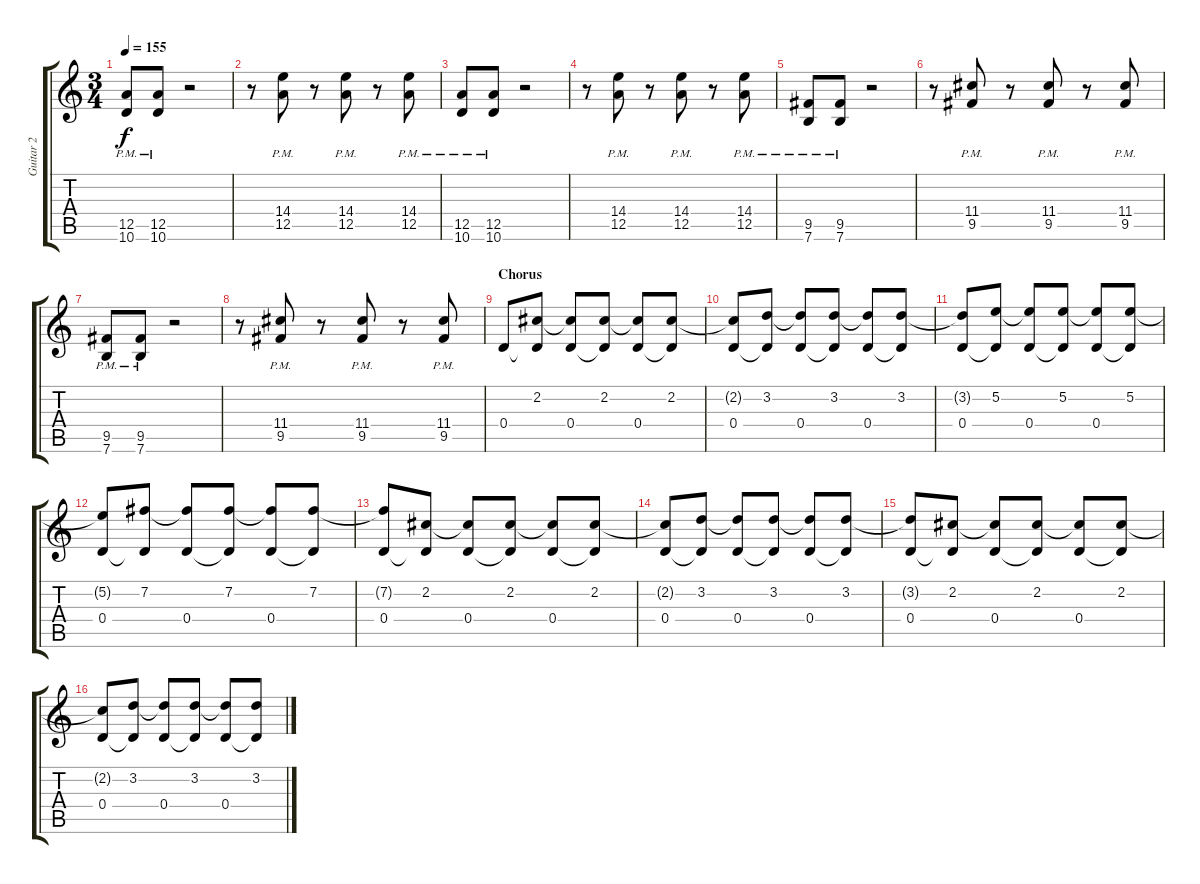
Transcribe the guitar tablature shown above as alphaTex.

\track ("Guitar 2" "Guitar 2") {instrument overdrivenguitar}
\staff {score tabs}
\tuning (E4 B3 G3 D3 A2 E2) {hide}
\ts (3 4)
\tempo 155
\clef g2
\ks c
(12.5{pm} 10.6{pm}).8{dy f} (12.5{pm} 10.6{pm}).8 r.2 |
r.8 (14.4{pm} 12.5{pm}).8 r.8 (14.4{pm} 12.5{pm}).8 r.8 (14.4{pm} 12.5{pm}).8 |
(12.5{pm} 10.6{pm}).8 (12.5{pm} 10.6{pm}).8 r.2 |
r.8 (14.4{pm} 12.5{pm}).8 r.8 (14.4{pm} 12.5{pm}).8 r.8 (14.4{pm} 12.5{pm}).8 |
(9.5{pm} 7.6{pm}).8 (9.5{pm} 7.6{pm}).8 r.2 |
r.8 (11.4{pm} 9.5{pm}).8 r.8 (11.4{pm} 9.5{pm}).8 r.8 (11.4{pm} 9.5{pm}).8 |
(9.5{pm} 7.6{pm}).8 (9.5{pm} 7.6{pm}).8 r.2 |
r.8 (11.4{pm} 9.5{pm}).8 r.8 (11.4{pm} 9.5{pm}).8 r.8 (11.4{pm} 9.5{pm}).8 |
\section ("" "Chorus")
0.4.8{instrument electricguitarclean} (2.2 0.4{t}).8 (2.2{t} 0.4).8 (2.2 0.4{t}).8 (2.2{t} 0.4).8 (2.2 0.4{t}).8 |
(2.2{t} 0.4).8 (3.2 0.4{t}).8 (3.2{t} 0.4).8 (3.2 0.4{t}).8 (3.2{t} 0.4).8 (3.2 0.4{t}).8 |
(3.2{t} 0.4).8 (5.2 0.4{t}).8 (5.2{t} 0.4).8 (5.2 0.4{t}).8 (5.2{t} 0.4).8 (5.2 0.4{t}).8 |
(5.2{t} 0.4).8 (7.2 0.4{t}).8 (7.2{t} 0.4).8 (7.2 0.4{t}).8 (7.2{t} 0.4).8 (7.2 0.4{t}).8 |
(7.2{t} 0.4).8 (2.2 0.4{t}).8 (2.2{t} 0.4).8 (2.2 0.4{t}).8 (2.2{t} 0.4).8 (2.2 0.4{t}).8 |
(2.2{t} 0.4).8 (3.2 0.4{t}).8 (3.2{t} 0.4).8 (3.2 0.4{t}).8 (3.2{t} 0.4).8 (3.2 0.4{t}).8 |
(3.2{t} 0.4).8 (2.2 0.4{t}).8 (2.2{t} 0.4).8 (2.2 0.4{t}).8 (2.2{t} 0.4).8 (2.2 0.4{t}).8 |
(2.2{t} 0.4).8 (3.2 0.4{t}).8 (3.2{t} 0.4).8 (3.2 0.4{t}).8 (3.2{t} 0.4).8 (3.2 0.4{t}).8
